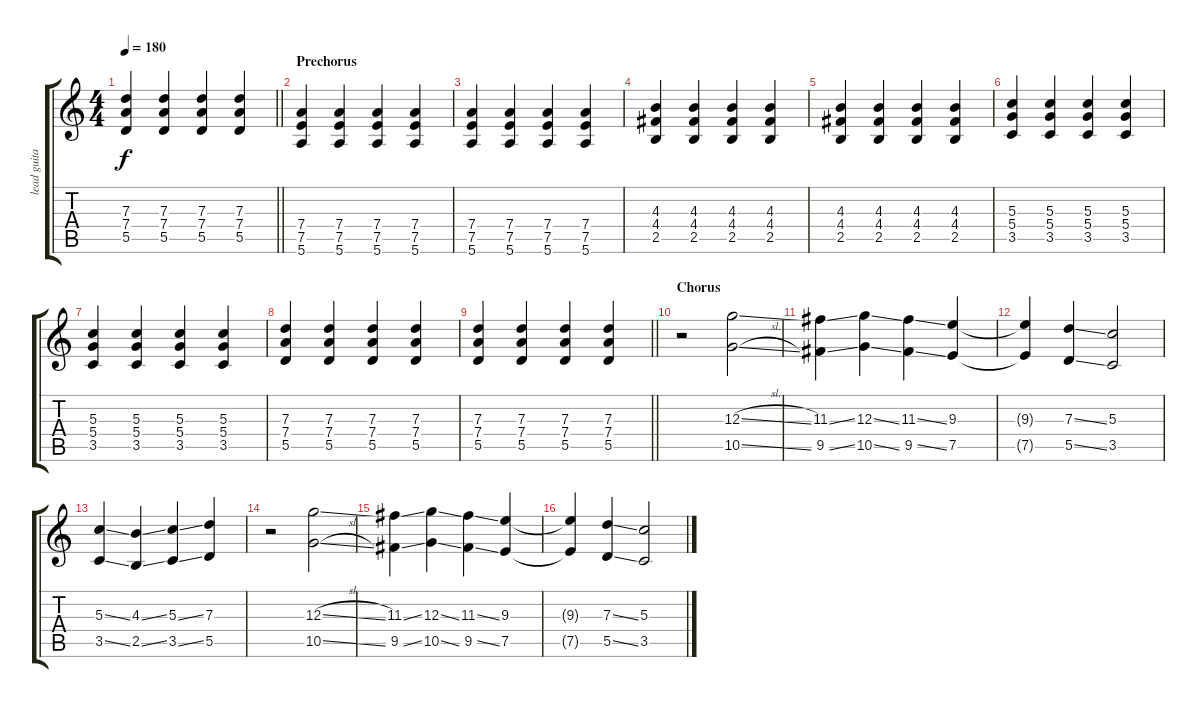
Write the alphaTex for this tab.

\track ("lead guitar" "lead guita") {instrument distortionguitar}
\staff {score tabs}
\tuning (E4 B3 G3 D3 A2 E2) {hide}
\ts (4 4)
\tempo 180
\clef g2
\barLineRight lightlight
\ks c
(7.3 7.4 5.5).4{dy f} (7.3 7.4 5.5).4 (7.3 7.4 5.5).4 (7.3 7.4 5.5).4 |
\section ("" "Prechorus")
(7.4 7.5 5.6).4 (7.4 7.5 5.6).4 (7.4 7.5 5.6).4 (7.4 7.5 5.6).4 |
(7.4 7.5 5.6).4 (7.4 7.5 5.6).4 (7.4 7.5 5.6).4 (7.4 7.5 5.6).4 |
(4.3 4.4 2.5).4 (4.3 4.4 2.5).4 (4.3 4.4 2.5).4 (4.3 4.4 2.5).4 |
(4.3 4.4 2.5).4 (4.3 4.4 2.5).4 (4.3 4.4 2.5).4 (4.3 4.4 2.5).4 |
(5.3 5.4 3.5).4 (5.3 5.4 3.5).4 (5.3 5.4 3.5).4 (5.3 5.4 3.5).4 |
(5.3 5.4 3.5).4 (5.3 5.4 3.5).4 (5.3 5.4 3.5).4 (5.3 5.4 3.5).4 |
(7.3 7.4 5.5).4 (7.3 7.4 5.5).4 (7.3 7.4 5.5).4 (7.3 7.4 5.5).4 |
\barLineRight lightlight
(7.3 7.4 5.5).4 (7.3 7.4 5.5).4 (7.3 7.4 5.5).4 (7.3 7.4 5.5).4 |
\section ("" "Chorus")
r.2 (12.3{sl} 10.5{sl}).2 |
(11.3{ss} 9.5{ss}).4 (12.3{ss} 10.5{ss}).4 (11.3{ss} 9.5{ss}).4 (9.3 7.5).4 |
(9.3{t} 7.5{t}).4 (7.3{ss} 5.5{ss}).4 (5.3 3.5).2 |
(5.3{ss} 3.5{ss}).4 (4.3{ss} 2.5{ss}).4 (5.3{ss} 3.5{ss}).4 (7.3 5.5).4 |
r.2 (12.3{sl} 10.5{sl}).2 |
(11.3{ss} 9.5{ss}).4 (12.3{ss} 10.5{ss}).4 (11.3{ss} 9.5{ss}).4 (9.3 7.5).4 |
(9.3{t} 7.5{t}).4 (7.3{ss} 5.5{ss}).4 (5.3 3.5).2
